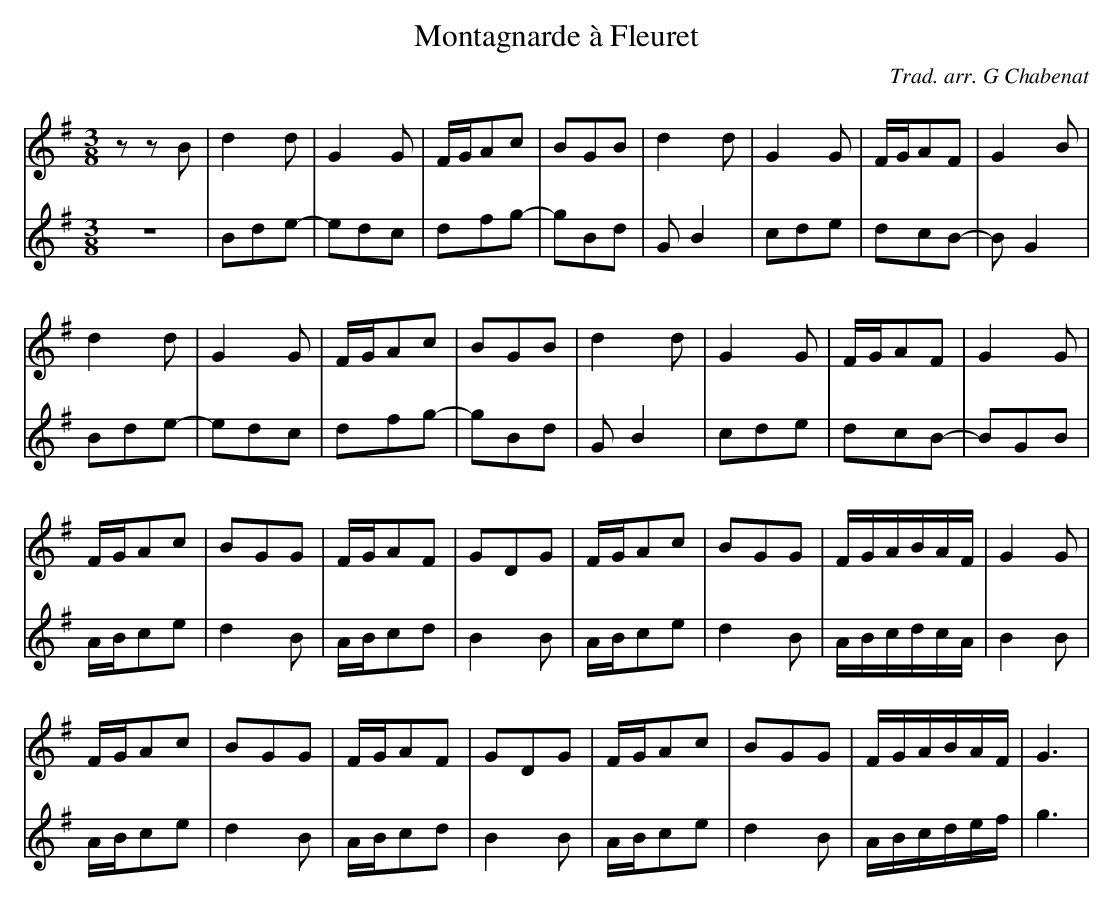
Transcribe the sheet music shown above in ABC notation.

X:1
T:Montagnarde à Fleuret
C:Trad. arr. G Chabenat
L:1/8
M:3/8
K:G major
[V:1]zzB|d2d|G2G|F/G/Ac|BGB|d2d|G2G|F/G/AF|G2B|
[V:2]z3|Bde-|edc|dfg-|gBd|GB2|cde|dcB-|BG2|
[V:1]d2d|G2G|F/G/Ac|BGB|d2d|G2G|F/G/AF|G2G|
[V:2]Bde-|edc|dfg-|gBd|GB2|cde|dcB-|BGB|
[V:1]F/G/Ac|BGG|F/G/AF|GDG|F/G/Ac|BGG|F/G/A/B/A/F/|G2G|
[V:2]A/B/ce|d2B|A/B/cd|B2B|A/B/ce|d2B|A/B/c/d/c/A/|B2B|
[V:1]F/G/Ac|BGG|F/G/AF|GDG|F/G/Ac|BGG|F/G/A/B/A/F/|G3|
[V:2]A/B/ce|d2B|A/B/cd|B2B|A/B/ce|d2B|A/B/c/d/e/f/|g3|
